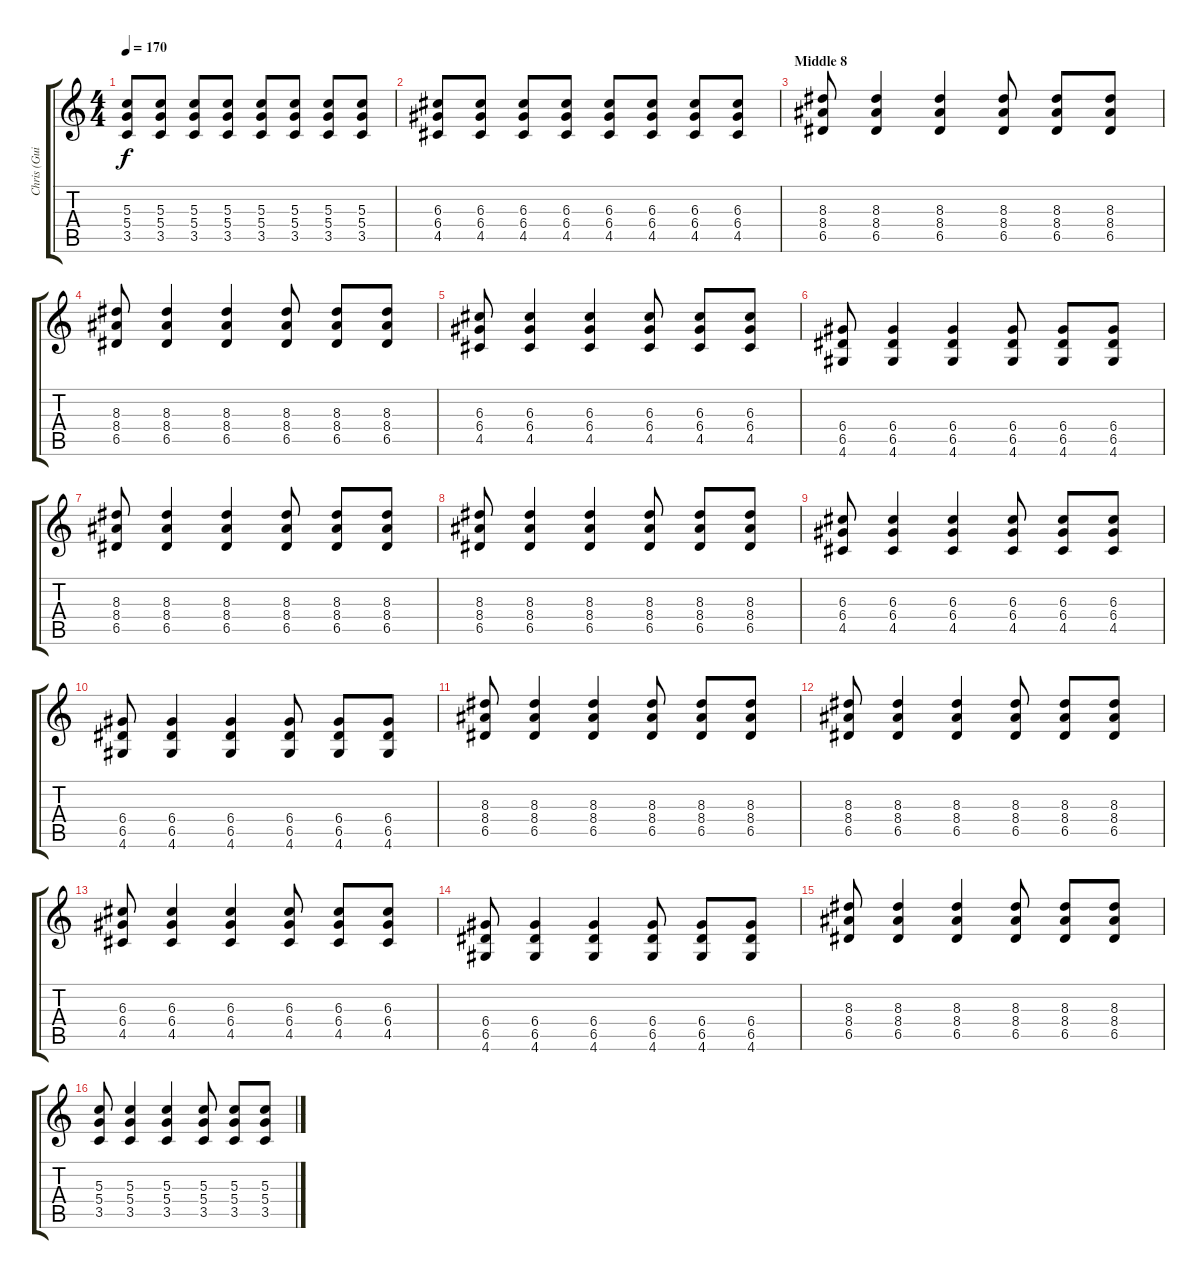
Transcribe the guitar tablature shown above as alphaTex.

\track ("Chris (Guitar)" "Chris (Gui") {instrument electricguitarclean}
\staff {score tabs}
\tuning (E4 B3 G3 D3 A2 E2) {hide}
\ts (4 4)
\tempo 170
\clef g2
\ks c
(5.3 5.4 3.5).8{dy f instrument distortionguitar} (5.3 5.4 3.5).8 (5.3 5.4 3.5).8 (5.3 5.4 3.5).8 (5.3 5.4 3.5).8 (5.3 5.4 3.5).8 (5.3 5.4 3.5).8 (5.3 5.4 3.5).8 |
(6.3 6.4 4.5).8{instrument distortionguitar} (6.3 6.4 4.5).8 (6.3 6.4 4.5).8 (6.3 6.4 4.5).8 (6.3 6.4 4.5).8 (6.3 6.4 4.5).8 (6.3 6.4 4.5).8 (6.3 6.4 4.5).8 |
\section ("" "Middle 8")
(8.3 8.4 6.5).8{instrument distortionguitar} (8.3 8.4 6.5).4 (8.3 8.4 6.5).4 (8.3 8.4 6.5).8 (8.3 8.4 6.5).8 (8.3 8.4 6.5).8 |
(8.3 8.4 6.5).8{instrument distortionguitar} (8.3 8.4 6.5).4 (8.3 8.4 6.5).4 (8.3 8.4 6.5).8 (8.3 8.4 6.5).8 (8.3 8.4 6.5).8 |
(6.3 6.4 4.5).8{instrument distortionguitar} (6.3 6.4 4.5).4 (6.3 6.4 4.5).4 (6.3 6.4 4.5).8 (6.3 6.4 4.5).8 (6.3 6.4 4.5).8 |
(6.4 6.5 4.6).8{instrument distortionguitar} (6.4 6.5 4.6).4 (6.4 6.5 4.6).4 (6.4 6.5 4.6).8 (6.4 6.5 4.6).8 (6.4 6.5 4.6).8 |
(8.3 8.4 6.5).8{instrument distortionguitar} (8.3 8.4 6.5).4 (8.3 8.4 6.5).4 (8.3 8.4 6.5).8 (8.3 8.4 6.5).8 (8.3 8.4 6.5).8 |
(8.3 8.4 6.5).8{instrument distortionguitar} (8.3 8.4 6.5).4 (8.3 8.4 6.5).4 (8.3 8.4 6.5).8 (8.3 8.4 6.5).8 (8.3 8.4 6.5).8 |
(6.3 6.4 4.5).8{instrument distortionguitar} (6.3 6.4 4.5).4 (6.3 6.4 4.5).4 (6.3 6.4 4.5).8 (6.3 6.4 4.5).8 (6.3 6.4 4.5).8 |
(6.4 6.5 4.6).8{instrument distortionguitar} (6.4 6.5 4.6).4 (6.4 6.5 4.6).4 (6.4 6.5 4.6).8 (6.4 6.5 4.6).8 (6.4 6.5 4.6).8 |
(8.3 8.4 6.5).8{instrument distortionguitar} (8.3 8.4 6.5).4 (8.3 8.4 6.5).4 (8.3 8.4 6.5).8 (8.3 8.4 6.5).8 (8.3 8.4 6.5).8 |
(8.3 8.4 6.5).8{instrument distortionguitar} (8.3 8.4 6.5).4 (8.3 8.4 6.5).4 (8.3 8.4 6.5).8 (8.3 8.4 6.5).8 (8.3 8.4 6.5).8 |
(6.3 6.4 4.5).8{instrument distortionguitar} (6.3 6.4 4.5).4 (6.3 6.4 4.5).4 (6.3 6.4 4.5).8 (6.3 6.4 4.5).8 (6.3 6.4 4.5).8 |
(6.4 6.5 4.6).8{instrument distortionguitar} (6.4 6.5 4.6).4 (6.4 6.5 4.6).4 (6.4 6.5 4.6).8 (6.4 6.5 4.6).8 (6.4 6.5 4.6).8 |
(8.3 8.4 6.5).8{instrument distortionguitar} (8.3 8.4 6.5).4 (8.3 8.4 6.5).4 (8.3 8.4 6.5).8 (8.3 8.4 6.5).8 (8.3 8.4 6.5).8 |
(5.3 5.4 3.5).8{instrument distortionguitar} (5.3 5.4 3.5).4 (5.3 5.4 3.5).4 (5.3 5.4 3.5).8 (5.3 5.4 3.5).8 (5.3 5.4 3.5).8
